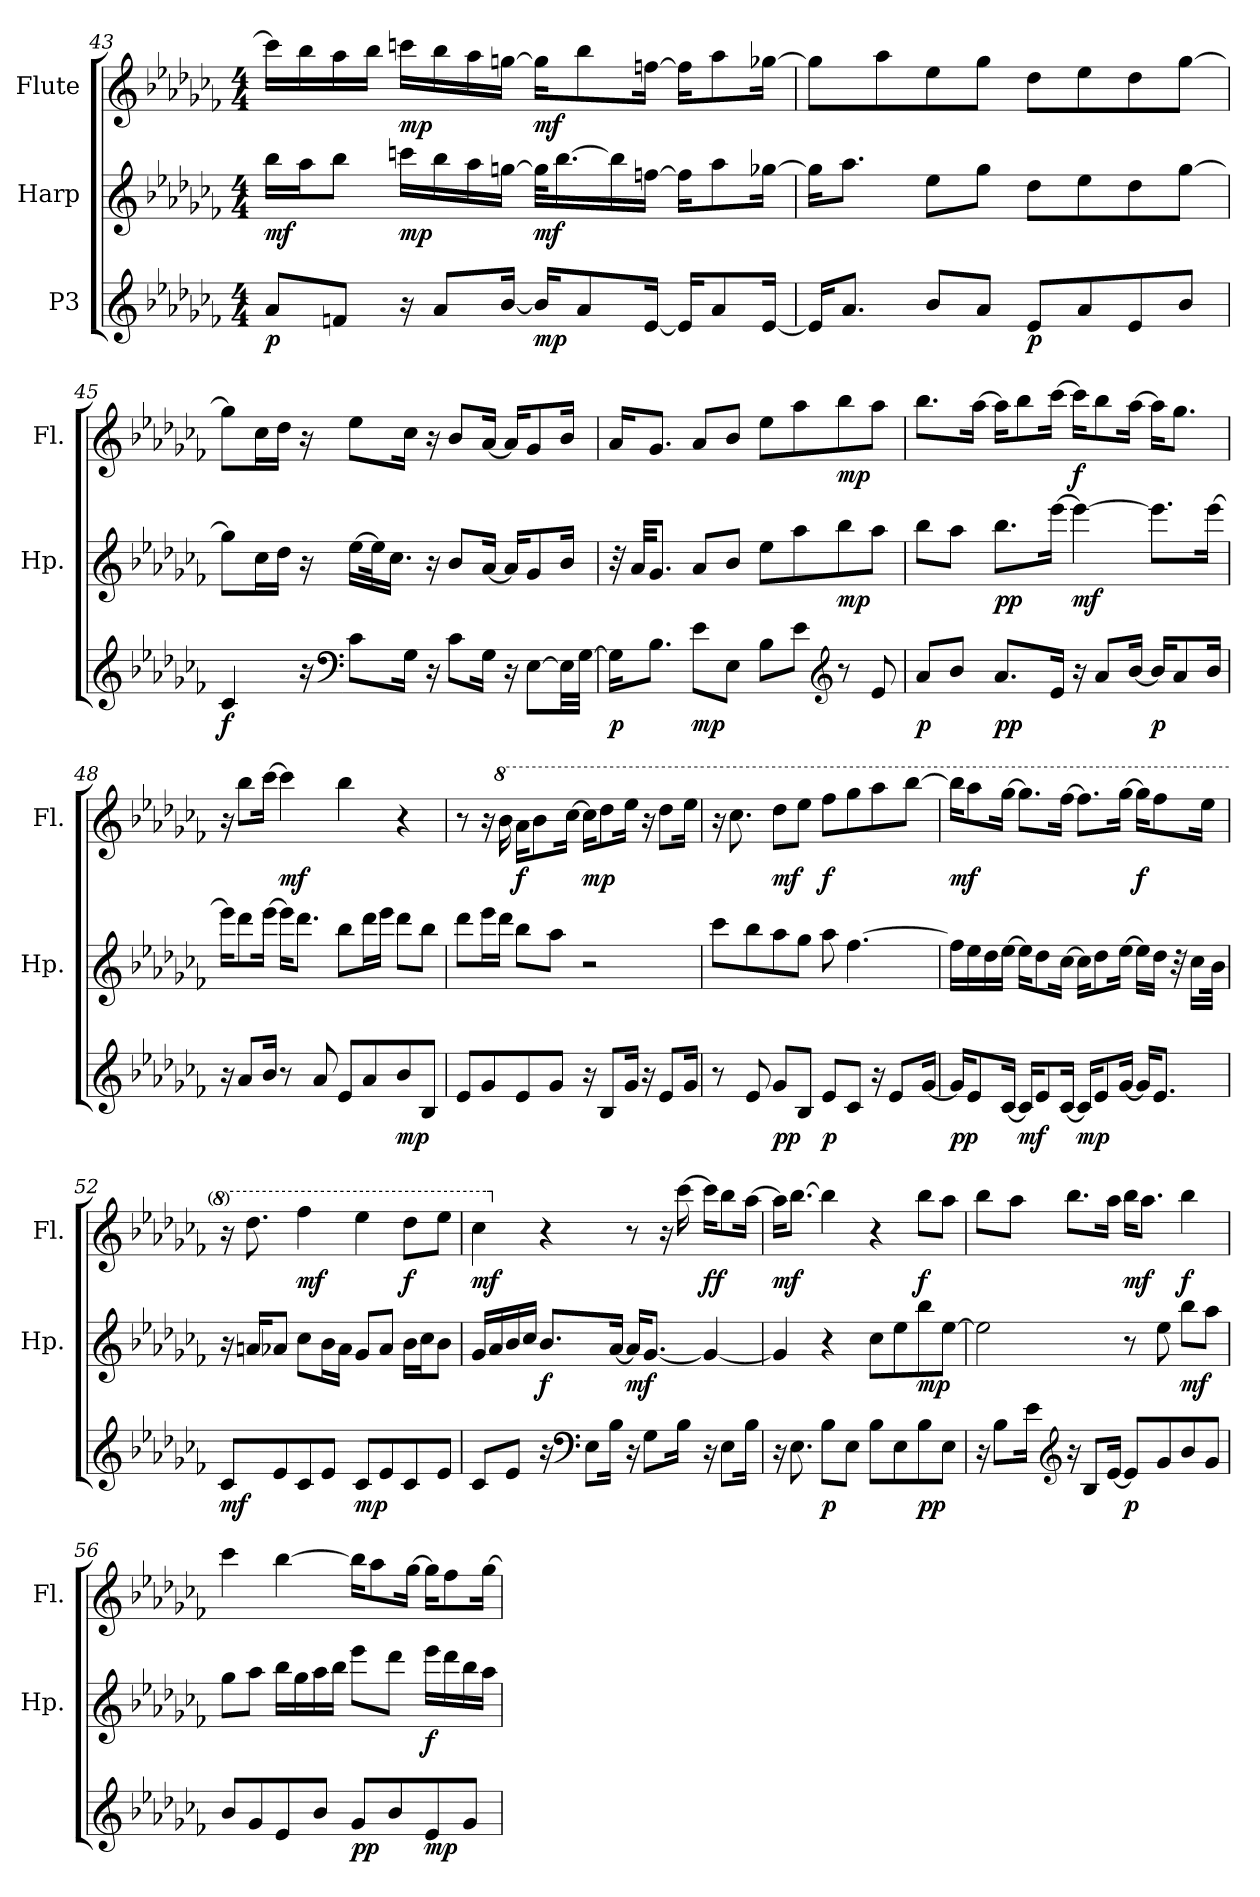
**kern	**dynam	**kern	**dynam	**kern	**dynam
*part3	*part3	*part2	*part2	*part1	*part1
*staff3	*staff3	*staff2	*staff2	*staff1	*staff1
*I"P3	*	*I"Harp	*	*I"Flute	*
*	*	*I'Hp.	*	*I'Fl.	*
*clefG2	*	*clefG2	*	*clefG2	*
*k[b-e-a-d-g-c-f-]	*	*k[b-e-a-d-g-c-f-]	*	*k[b-e-a-d-g-c-f-]	*
*C-:	*	*C-:	*	*C-:	*
*M4/4	*	*M4/4	*	*M4/4	*
=43	=43	=43	=43	=43	=43
8a-i/L	p	16bb-i\LL	mf	16ccci\LL]	.
.	.	16aa-i\J	.	16bb-i\	.
8fni/J	.	8bb-i\J	.	16aa-i\	.
.	.	.	.	16bb-i\JJ	.
16r	.	16cccni\LL	mp	16cccni\LL	mp
8a-i/L	.	16bb-i\	.	16bb-i\	.
.	.	16aa-i\	.	16aa-i\	.
[16b-i/Jk	.	[16ggni\JJ	.	[16ggni\JJ	.
16b-i/KL]	mp	32ggi\KLL]	mf	16ggi\KL]	mf
.	.	[16.bb-i\	.	.	.
8a-i/	.	.	.	8bb-i\	.
.	.	16bb-i\]	.	.	.
[16e-i/Jk	.	[16ffni\JJ	.	[16ffni\Jk	.
16e-i/KL]	.	16ffi\KL]	.	16ffi\KL]	.
8a-i/	.	8aa-i\	.	8aa-i\	.
[16e-i/Jk	.	[16gg-Xi\Jk	.	[16gg-Xi\Jk	.
!!LO:LB:g=z
=44	=44	=44	=44	=44	=44
16e-i/KL]	.	16gg-i\KL]	.	8gg-i\L]	.
8.a-i/J	.	8.aa-i\J	.	.	.
.	.	.	.	8aa-i\	.
8b-i/L	.	8ee-i\L	.	8ee-i\	.
8a-i/J	.	8gg-i\J	.	8gg-i\J	.
8e-i/L	p	8dd-i\L	.	8dd-i\L	.
8a-i/	.	8ee-i\	.	8ee-i\	.
8e-i/	.	8dd-i\	.	8dd-i\	.
8b-i/J	.	[8gg-i\J	.	[8gg-i\J	.
=45	=45	=45	=45	=45	=45
4c-i/	f	8gg-i\L]	.	8gg-i\L]	.
.	.	16cc-i\L	.	16cc-i\L	.
.	.	16dd-i\JJ	.	16dd-i\JJ	.
16r	.	16r	.	16r	.
*clefF4	*	*	*	*	*
8c-i\L	.	[16ee-i\KL	.	8ee-i\L	.
.	.	32ee-i\KL]	.	.	.
.	.	16.cc-i\JJ	.	.	.
16G-i\Jk	.	.	.	16cc-i\Jk	.
16r	.	16r	.	16r	.
8c-i\L	.	8b-i/L	.	8b-i/L	.
16G-i\Jk	.	[16a-i/Jk	.	[16a-i/Jk	.
16r	.	16a-i/KL]	.	16a-i/KL]	.
[8E-i\L	.	8g-i/	.	8g-i/	.
32E-i\LL]	.	16b-i/Jk	.	16b-i/Jk	.
[32G-i\JJJ	.	.	.	.	.
=46	=46	=46	=46	=46	=46
16G-i\KL]	p	32r	.	16a-i/KL	.
.	.	32a-i/KKL	.	.	.
8.B-i\J	.	8.g-i/J	.	8.g-i/J	.
8e-i\L	mp	8a-i/L	.	8a-i/L	.
8E-i\J	.	8b-i/J	.	8b-i/J	.
8B-i\L	.	8ee-i\L	.	8ee-i\L	.
8e-i\J	.	8aa-i\	.	8aa-i\	.
*clefG2	*	*	*	*	*
8r	.	8bb-i\	mp	8bb-i\	mp
8e-i/	.	8aa-i\J	.	8aa-i\J	.
!!LO:LB:g=z
=47	=47	=47	=47	=47	=47
8a-i/L	p	8bb-i\L	.	8.bb-i\L	.
8b-i/J	.	8aa-i\J	.	.	.
.	.	.	.	[16aa-i\Jk	.
8.a-i/L	pp	8.bb-i\L	pp	16aa-i\KL]	.
.	.	.	.	8bb-i\	.
16e-i/Jk	.	[16eee-i\Jk	.	[16ccc-i\Jk	.
16r	.	4eee-i\_	mf	16ccc-i\KL]	f
8a-i/L	.	.	.	8bb-i\	.
[16b-i/Jk	.	.	.	[16aa-i\Jk	.
16b-i/KL]	p	8.eee-i\L]	.	16aa-i\KL]	.
8a-i/	.	.	.	8.gg-i\J	.
16b-i/Jk	.	[16eee-i\Jk	.	.	.
=48	=48	=48	=48	=48	=48
16r	.	16eee-i\KL]	.	16r	.
8a-i/L	.	8ddd-i\	.	8bb-i\L	.
16b-i/Jk	.	[16eee-i\Jk	.	[16ccc-i\Jk	.
8r	.	16eee-i\KL]	.	4ccc-i\]	mf
.	.	8.ddd-i\J	.	.	.
8a-i/	.	.	.	.	.
8e-i/L	.	8bb-i\L	.	4bb-i\	.
8a-i/	.	16ddd-i\L	.	.	.
.	.	16eee-i\JJ	.	.	.
8b-i/	mp	8ddd-i\L	.	4r	.
8B-i/J	.	8bb-i\J	.	.	.
=49	=49	=49	=49	=49	=49
8e-i/L	.	8ddd-i\L	.	8r	.
8g-i/	.	16eee-i\L	.	16r	.
*	*	*	*	*8va	*
.	.	16ddd-i\JJ	.	16bb-i\	.
8e-i/	.	8bb-i\L	.	16aa-i\KL	f
.	.	.	.	8bb-i\	.
8g-i/J	.	8aa-i\J	.	.	.
.	.	.	.	[16ccc-i\Jk	.
16r	.	2r	.	16ccc-i\KL]	mp
8B-i/L	.	.	.	8ddd-i\	.
16g-i/Jk	.	.	.	16eee-i\Jk	.
16r	.	.	.	16r	.
8e-i/L	.	.	.	8ddd-i\L	.
16g-i/Jk	.	.	.	16eee-i\Jk	.
!!LO:LB:g=z
=50	=50	=50	=50	=50	=50
8r	.	8ccc-i\L	.	16r	.
.	.	.	.	8.ccc-i\	.
8e-i/	.	8bb-i\	.	.	.
8g-i/L	pp	8aa-i\	.	8ddd-i\L	mf
8B-i/J	.	8gg-i\J	.	8eee-i\J	.
8e-i/L	p	8aa-i\	.	8fff-i\L	f
8c-i/J	.	[4.ff-i\	.	8ggg-i\	.
16r	.	.	.	8aaa-i\	.
8e-i/L	.	.	.	.	.
.	.	.	.	[8bbb-i\J	.
[16g-i/Jk	.	.	.	.	.
=51	=51	=51	=51	=51	=51
16g-i/KL]	pp	16ff-i\LL]	.	16bbb-i\KL]	mf
8e-i/	.	16ee-i\	.	8aaa-i\	.
.	.	16dd-i\	.	.	.
[16c-i/Jk	.	[16ee-i\JJ	.	[16ggg-i\Jk	.
16c-i/KL]	mf	16ee-i\KL]	.	8.ggg-i\L]	.
8e-i/	.	8dd-i\	.	.	.
[16c-i/Jk	.	[16cc-i\Jk	.	[16fff-i\Jk	.
16c-i/KL]	mp	16cc-i\KL]	.	8.fff-i\L]	.
8e-i/	.	8dd-i\	.	.	.
[16g-i/Jk	.	[16ee-i\Jk	.	[16ggg-i\Jk	.
16g-i/KL]	.	16ee-i\LL]	.	16ggg-i\KL]	f
8.e-i/J	.	16dd-i\JJ	.	8fff-i\	.
.	.	32r	.	.	.
.	.	16cc-i\LL	.	.	.
.	.	.	.	16eee-i\Jk	.
.	.	32b-i\JJk	.	.	.
=52	=52	=52	=52	=52	=52
8c-i/L	mf	16r	.	16r	.
.	.	16ani/KL	.	8.ddd-i\	.
8e-i/	.	8a-Xi/J	.	.	.
8c-i/	.	8cc-i\L	.	4fff-i\	mf
8e-i/J	.	16b-i\L	.	.	.
.	.	16a-i\JJ	.	.	.
8c-i/L	mp	8g-i/L	.	4eee-i\	.
8e-i/	.	8a-i/J	.	.	.
8c-i/	.	16b-i\LL	.	8ddd-i\L	f
.	.	16cc-i\J	.	.	.
8e-i/J	.	8b-i\J	.	8eee-i\J	.
!!LO:PB:g=z
=53	=53	=53	=53	=53	=53
8c-i/L	.	16g-i/LL	.	4ccc-i\	mf
.	.	16a-i/	.	.	.
8e-i/J	.	16b-i/	.	.	.
.	.	16cc-i/JJ	.	.	.
*	*	*	*	*X8va	*
16r	.	8.b-i/L	f	4r	.
*clefF4	*	*	*	*	*
8E-i\L	.	.	.	.	.
16B-i\Jk	.	[16a-i/Jk	.	.	.
16r	.	16a-i/KL]	mf	8r	.
8G-i\L	.	[8.g-i/J	.	.	.
.	.	.	.	16r	.
16B-i\Jk	.	.	.	[16ccc-i\	.
16r	.	4g-i/_	.	16ccc-i\KL]	ff
8E-i\L	.	.	.	8bb-i\	.
16B-i\Jk	.	.	.	[16aa-i\Jk	.
=54	=54	=54	=54	=54	=54
16r	.	4g-i/]	.	16aa-i\KL]	mf
8.E-i\	.	.	.	[8.bb-i\J	.
8B-i\L	p	4r	.	4bb-i\]	.
8E-i\J	.	.	.	.	.
8B-i\L	.	8cc-i\L	.	4r	.
8E-i\	.	8ee-i\	.	.	.
8B-i\	pp	8bb-i\	mp	8bb-i\L	f
8E-i\J	.	[8ee-i\J	.	8aa-i\J	.
=55	=55	=55	=55	=55	=55
16r	.	2ee-i\]	.	8bb-i\L	.
8B-i\L	.	.	.	.	.
.	.	.	.	8aa-i\J	.
16e-i\Jk	.	.	.	.	.
*clefG2	*	*	*	*	*
16r	.	.	.	8.bb-i\L	.
8B-i/L	.	.	.	.	.
[16e-i/Jk	.	.	.	16aa-i\Jk	.
8e-i/L]	p	8r	.	16bb-i\KL	mf
.	.	.	.	8.aa-i\J	.
8g-i/	.	8ee-i\	.	.	.
8b-i/	.	8bb-i\L	mf	4bb-i\	f
8g-i/J	.	8aa-i\J	.	.	.
!!LO:LB:g=z
=56	=56	=56	=56	=56	=56
8b-i/L	.	8gg-i\L	.	4ccc-i\	.
8g-i/	.	8aa-i\J	.	.	.
8e-i/	.	16bb-i\LL	.	[4bb-i\	.
.	.	16gg-i\	.	.	.
8b-i/J	.	16aa-i\	.	.	.
.	.	16bb-i\JJ	.	.	.
8g-i/L	pp	8eee-i\L	.	16bb-i\KL]	.
.	.	.	.	8aa-i\	.
8b-i/	.	8ddd-i\J	.	.	.
.	.	.	.	[16gg-i\Jk	.
8e-i/	mp	16eee-i\LL	f	16gg-i\KL]	.
.	.	16ddd-i\	.	8ff-i\	.
8g-i/J	.	16bb-i\	.	.	.
.	.	16aa-i\JJ	.	[16gg-i\Jk	.
=	=	=	=	=	=
*-	*-	*-	*-	*-	*-
